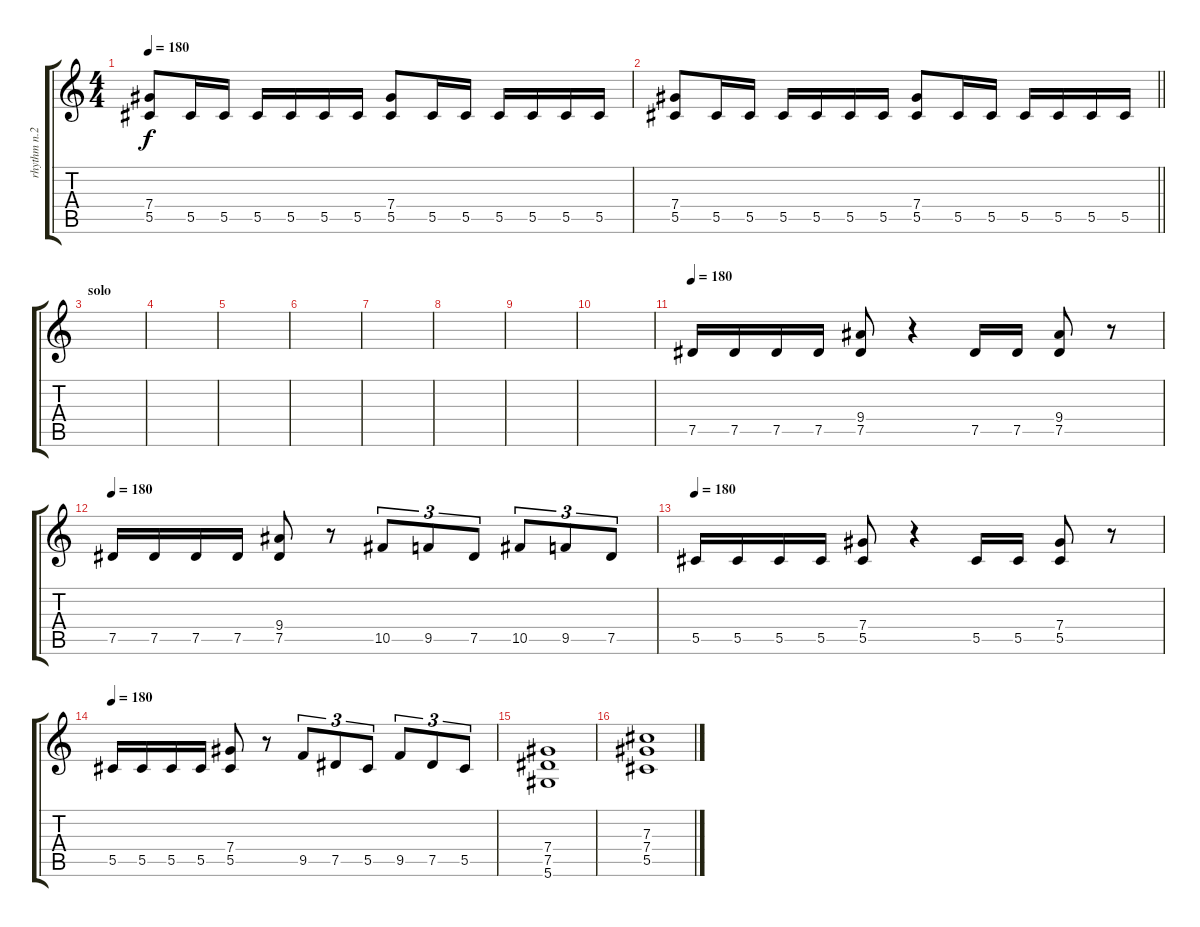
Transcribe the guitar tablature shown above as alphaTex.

\track ("rhythm n.2" "rhythm n.2") {instrument distortionguitar}
\staff {score tabs}
\tuning (Eb4 Bb3 Gb3 Db3 Ab2 Eb2) {hide}
\ts (4 4)
\tempo 180
\clef g2
\ks c
(7.4 5.5).8{dy f} 5.5.16 5.5.16 5.5.16 5.5.16 5.5.16 5.5.16 (7.4 5.5).8 5.5.16 5.5.16 5.5.16 5.5.16 5.5.16 5.5.16 |
\barLineRight lightlight
(7.4 5.5).8 5.5.16 5.5.16 5.5.16 5.5.16 5.5.16 5.5.16 (7.4 5.5).8 5.5.16 5.5.16 5.5.16 5.5.16 5.5.16 5.5.16 |
\section ("" "solo")
|
|
|
|
|
|
|
|
\tempo 180
7.5.16 7.5.16 7.5.16 7.5.16 (9.4 7.5).8 r.4 7.5.16 7.5.16 (9.4 7.5).8 r.8 |
\tempo 180
7.5.16 7.5.16 7.5.16 7.5.16 (9.4 7.5).8 r.8 10.5.8{tu (3 2)} 9.5.8{tu (3 2)} 7.5.8{tu (3 2)} 10.5.8{tu (3 2)} 9.5.8{tu (3 2)} 7.5.8{tu (3 2)} |
\tempo 180
5.5.16 5.5.16 5.5.16 5.5.16 (7.4 5.5).8 r.4 5.5.16 5.5.16 (7.4 5.5).8 r.8 |
\tempo 180
5.5.16 5.5.16 5.5.16 5.5.16 (7.4 5.5).8 r.8 9.5.8{tu (3 2)} 7.5.8{tu (3 2)} 5.5.8{tu (3 2)} 9.5.8{tu (3 2)} 7.5.8{tu (3 2)} 5.5.8{tu (3 2)} |
(7.4 7.5 5.6).1 |
(7.3 7.4 5.5).1
